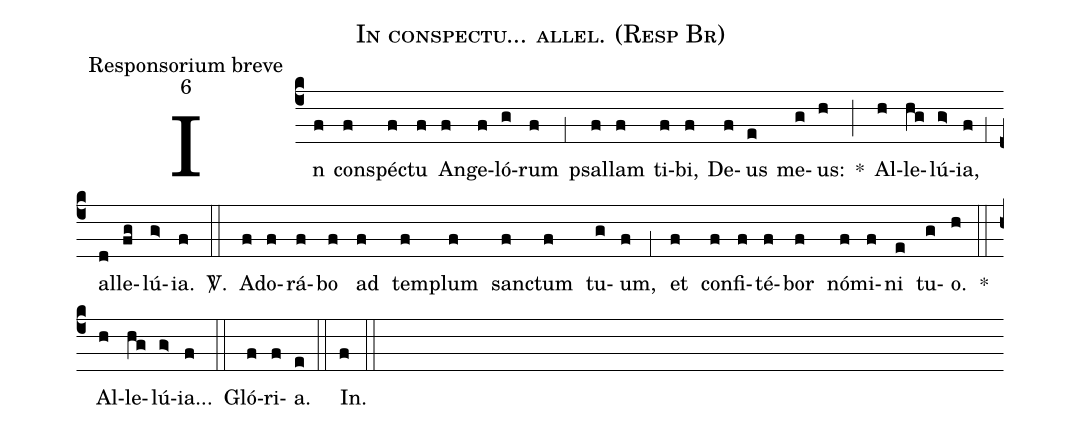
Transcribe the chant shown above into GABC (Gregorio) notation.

name:In conspectu... allel. (Resp Br);
office-part:Responsorium breve;
mode:6;
%%
(c4) In(f) con(f)spé(f)ctu(f) An(f)ge(f)ló(g)rum(f) (;1) psal(f)lam(f) ti(f)bi,(f) De(f)us(e) me(g)us:(h) *(;) Al(h)le(hg)lú(g>)ia,(f) (;1) al(d)le(fg)lú(g>)ia.(f) <sp>V/</sp>.(::) A(f)do(f)rá(f)bo(f) ad(f) tem(f)plum(f) san(f)ctum(f) tu(g)um,(f) (;1) et(f) con(f)fi(f)té(f)bor(f) nó(f)mi(f)ni(e) tu(g)o.(h) *(::) Al(h)le(hg)lú(g>)ia...(f) (::) Gló(f)ri(f)a.(e) (::) In.(f) (::)
